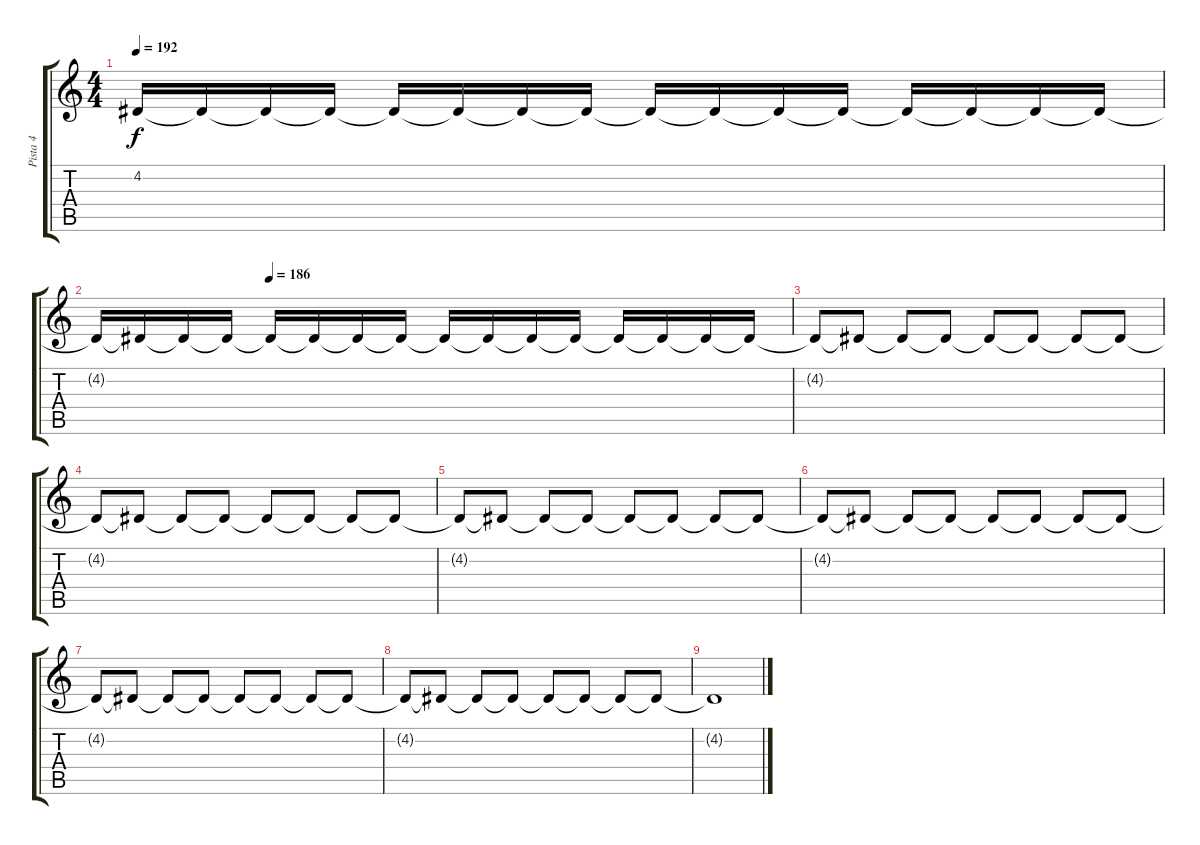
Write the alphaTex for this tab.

\track ("Pista 4" "Pista 4") {instrument pad2warm}
\staff {score tabs}
\tuning (E4 B3 G3 D3 A2 E2) {hide}
\ts (4 4)
\tempo 192
\clef g2
\ks c
4.2.16{dy f volume 2 instrument applause} 4.2{t}.16 4.2{t}.16 4.2{t}.16{volume 3} 4.2{t}.16 4.2{t}.16 4.2{t}.16 4.2{t}.16{volume 4} 4.2{t}.16 4.2{t}.16 4.2{t}.16 4.2{t}.16 4.2{t}.16 4.2{t}.16{volume 5} 4.2{t}.16 4.2{t}.16 |
\tempo (186 0.25)
4.2{t}.16 4.2{t}.16 4.2{t}.16 4.2{t}.16 4.2{t}.16 4.2{t}.16 4.2{t}.16 4.2{t}.16 4.2{t}.16 4.2{t}.16 4.2{t}.16 4.2{t}.16 4.2{t}.16 4.2{t}.16 4.2{t}.16 4.2{t}.16 |
4.2{t}.8 4.2{t}.8 4.2{t}.8 4.2{t}.8 4.2{t}.8{volume 4} 4.2{t}.8 4.2{t}.8 4.2{t}.8 |
4.2{t}.8 4.2{t}.8 4.2{t}.8{volume 4} 4.2{t}.8 4.2{t}.8 4.2{t}.8 4.2{t}.8 4.2{t}.8 |
4.2{t}.8{volume 3} 4.2{t}.8 4.2{t}.8 4.2{t}.8 4.2{t}.8 4.2{t}.8 4.2{t}.8 4.2{t}.8 |
4.2{t}.8{volume 3} 4.2{t}.8 4.2{t}.8 4.2{t}.8 4.2{t}.8 4.2{t}.8 4.2{t}.8 4.2{t}.8{volume 2} |
4.2{t}.8 4.2{t}.8 4.2{t}.8 4.2{t}.8 4.2{t}.8 4.2{t}.8 4.2{t}.8 4.2{t}.8{volume 1} |
4.2{t}.8 4.2{t}.8 4.2{t}.8 4.2{t}.8 4.2{t}.8 4.2{t}.8 4.2{t}.8 4.2{t}.8 |
4.2{t}.1
